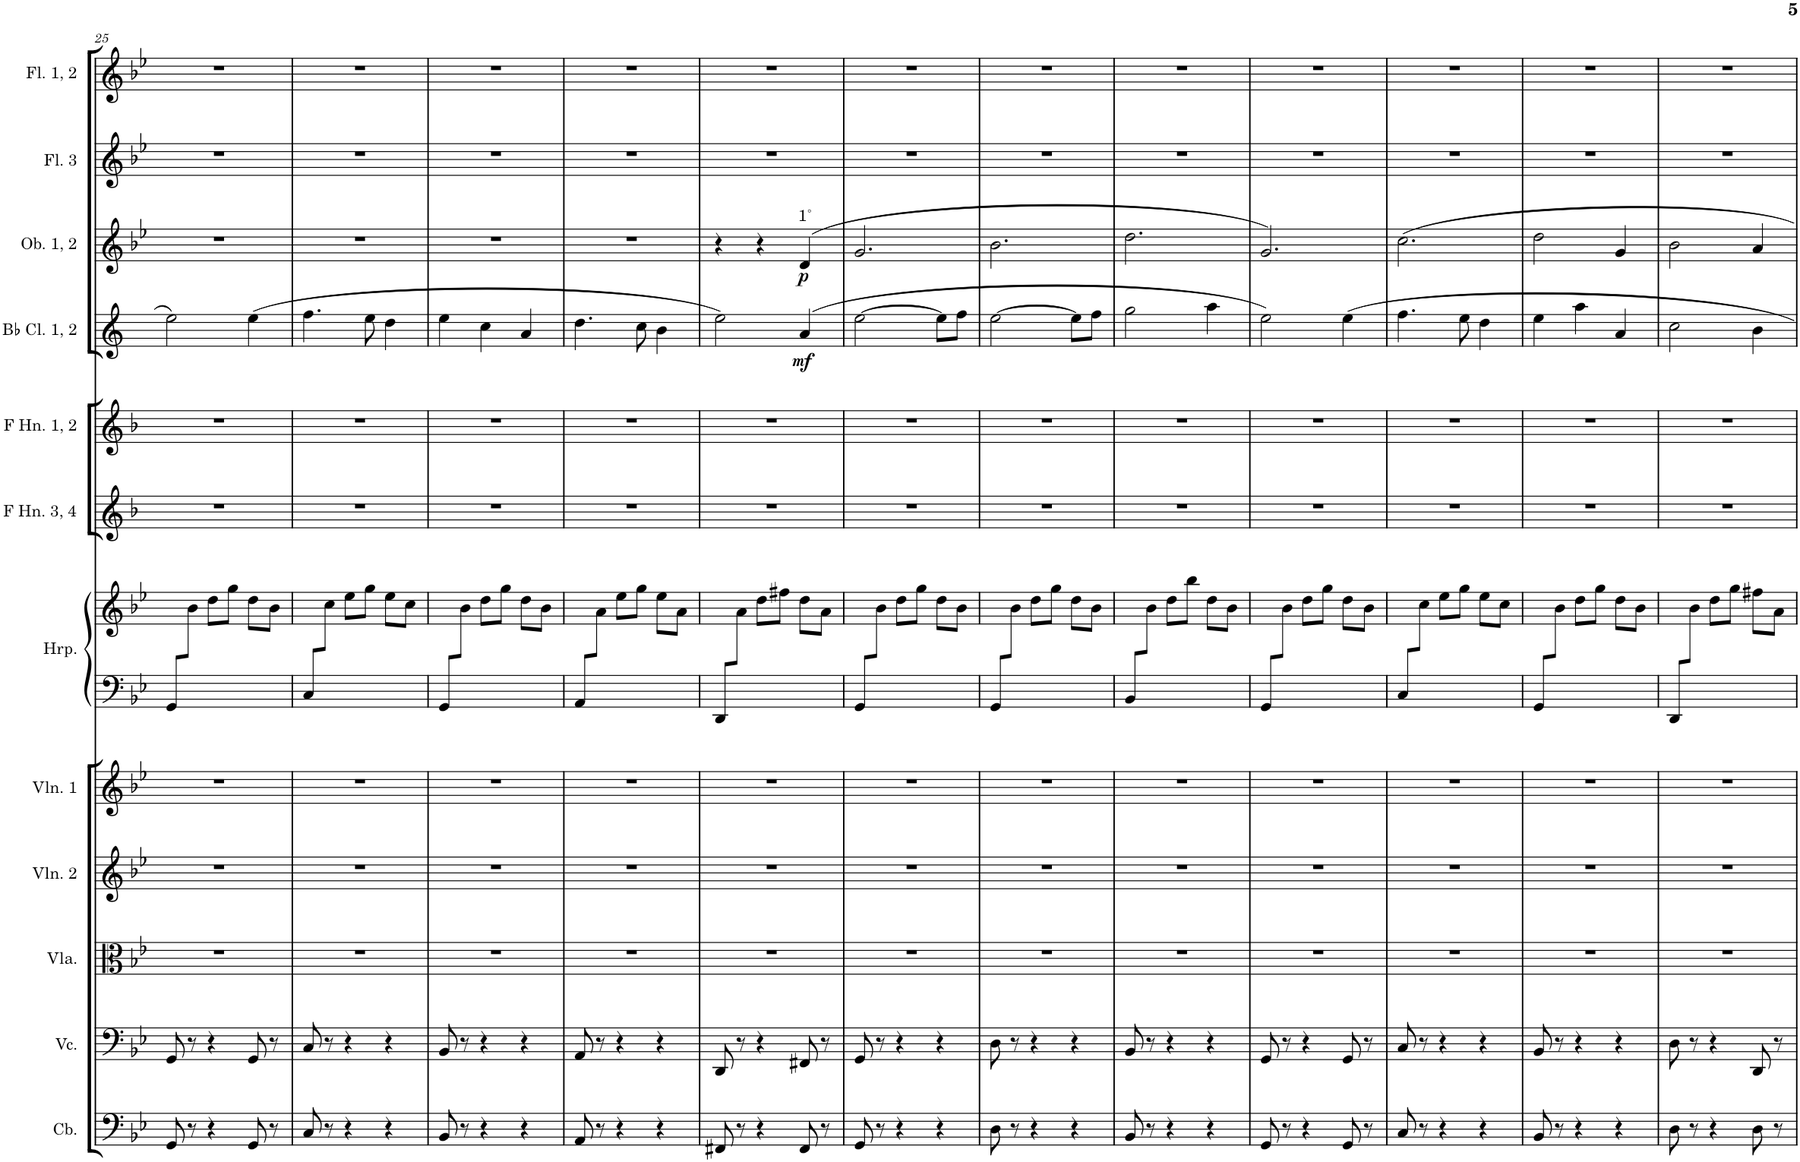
**kern	**kern	**kern	**kern	**kern	**kern	**kern	**kern	**kern	**kern	**dynam	**kern	**dynam	**kern	**kern
*part12	*part11	*part10	*part9	*part8	*part7	*part7	*part6	*part5	*part4	*part4	*part3	*part3	*part2	*part1
*staff13	*staff12	*staff11	*staff10	*staff9	*staff8	*staff7	*staff6	*staff5	*staff4	*staff4	*staff3	*staff3	*staff2	*staff1
*I"低音提琴	*I"大提琴	*I"中提琴	*I"小提琴 2	*I"小提琴 1	*I"竖琴	*	*I"F调圆号 3, 4	*I"F调圆号 1, 2	*I"降B调单簧管 1, 2	*	*I"双簧管 1, 2	*	*I"长笛 3	*I"长笛 1, 2
!!LO:PB:g=z
*clefF4	*clefF4	*clefC3	*clefG2	*clefG2	*clefF4	*clefG2	*clefG2	*clefG2	*clefG2	*	*clefG2	*	*clefG2	*clefG2
*Trd7c12	*	*	*	*	*	*	*Trd4c7	*Trd4c7	*Trd1c2	*	*	*	*	*
*k[b-e-]	*k[b-e-]	*k[b-e-]	*k[b-e-]	*k[b-e-]	*k[b-e-]	*k[b-e-]	*k[b-]	*k[b-]	*k[]	*	*k[b-e-]	*	*k[b-e-]	*k[b-e-]
*M3/4	*M3/4	*M3/4	*M3/4	*M3/4	*M3/4	*M3/4	*M3/4	*M3/4	*M3/4	*	*M3/4	*	*M3/4	*M3/4
=25	=25	=25	=25	=25	=25	=25	=25	=25	=25	=25	=25	=25	=25	=25
*	*	*	*	*	*^	*	*	*	*	*	*	*	*	*
8GG/	8GG/	2.r	2.r	2.r	8GG/L	2.ryy	8ryy	2.r	2.r	2ee\	.	2.r	.	2.r	2.r
8r	8r	.	.	.	2ryy	.	8b-\J	.	.	.	.	.	.	.	.
4r	4r	.	.	.	.	.	8dd\L	.	.	.	.	.	.	.	.
.	.	.	.	.	.	.	8gg\J	.	.	.	.	.	.	.	.
8GG/	8GG/	.	.	.	.	.	8dd\L	.	.	(4ee\	.	.	.	.	.
8r	8r	.	.	.	8ryy	.	8b-\J	.	.	.	.	.	.	.	.
=26	=26	=26	=26	=26	=26	=26	=26	=26	=26	=26	=26	=26	=26	=26	=26
8C/	8C/	2.r	2.r	2.r	8C/L	2.ryy	8ryy	2.r	2.r	4.ff\	.	2.r	.	2.r	2.r
8r	8r	.	.	.	2ryy	.	8cc\J	.	.	.	.	.	.	.	.
4r	4r	.	.	.	.	.	8ee-\L	.	.	.	.	.	.	.	.
.	.	.	.	.	.	.	8gg\J	.	.	8ee\	.	.	.	.	.
4r	4r	.	.	.	.	.	8ee-\L	.	.	4dd\	.	.	.	.	.
.	.	.	.	.	8ryy	.	8cc\J	.	.	.	.	.	.	.	.
=27	=27	=27	=27	=27	=27	=27	=27	=27	=27	=27	=27	=27	=27	=27	=27
8BB-/	8BB-/	2.r	2.r	2.r	8GG/L	2.ryy	8ryy	2.r	2.r	4ee\	.	2.r	.	2.r	2.r
8r	8r	.	.	.	2ryy	.	8b-\J	.	.	.	.	.	.	.	.
4r	4r	.	.	.	.	.	8dd\L	.	.	4cc\	.	.	.	.	.
.	.	.	.	.	.	.	8gg\J	.	.	.	.	.	.	.	.
4r	4r	.	.	.	.	.	8dd\L	.	.	4a/	.	.	.	.	.
.	.	.	.	.	8ryy	.	8b-\J	.	.	.	.	.	.	.	.
=28	=28	=28	=28	=28	=28	=28	=28	=28	=28	=28	=28	=28	=28	=28	=28
8AA/	8AA/	2.r	2.r	2.r	8AA/L	2.ryy	8ryy	2.r	2.r	4.dd\	.	2.r	.	2.r	2.r
8r	8r	.	.	.	2ryy	.	8a\J	.	.	.	.	.	.	.	.
4r	4r	.	.	.	.	.	8ee-\L	.	.	.	.	.	.	.	.
.	.	.	.	.	.	.	8gg\J	.	.	8cc\	.	.	.	.	.
4r	4r	.	.	.	.	.	8ee-\L	.	.	4b\	.	.	.	.	.
.	.	.	.	.	8ryy	.	8a\J	.	.	.	.	.	.	.	.
=29	=29	=29	=29	=29	=29	=29	=29	=29	=29	=29	=29	=29	=29	=29	=29
8FF#X/	8DD/	2.r	2.r	2.r	8DD/L	2.ryy	8ryy	2.r	2.r	2ee\)	.	4r	.	2.r	2.r
8r	8r	.	.	.	2ryy	.	8a\J	.	.	.	.	.	.	.	.
4r	4r	.	.	.	.	.	8dd\L	.	.	.	.	4r	.	.	.
.	.	.	.	.	.	.	8ff#X\J	.	.	.	.	.	.	.	.
!	!	!	!	!	!	!	!	!	!	!	!	!LO:TX:a:t=1˚	!	!	!
!	!	!	!	!	!	!	!	!	!	!	!LO:DY:b	!	!LO:DY:b	!	!
8FF#/	8FF#X/	.	.	.	.	.	8dd\L	.	.	(4a/	mf	(4d/	p	.	.
8r	8r	.	.	.	8ryy	.	8a\J	.	.	.	.	.	.	.	.
=30	=30	=30	=30	=30	=30	=30	=30	=30	=30	=30	=30	=30	=30	=30	=30
8GG/	8GG/	2.r	2.r	2.r	8GG/L	2.ryy	8ryy	2.r	2.r	[2ee\	.	2.g/	.	2.r	2.r
8r	8r	.	.	.	2ryy	.	8b-\J	.	.	.	.	.	.	.	.
4r	4r	.	.	.	.	.	8dd\L	.	.	.	.	.	.	.	.
.	.	.	.	.	.	.	8gg\J	.	.	.	.	.	.	.	.
4r	4r	.	.	.	.	.	8dd\L	.	.	8ee\L]	.	.	.	.	.
.	.	.	.	.	8ryy	.	8b-\J	.	.	8ff\J	.	.	.	.	.
=31	=31	=31	=31	=31	=31	=31	=31	=31	=31	=31	=31	=31	=31	=31	=31
8D\	8D\	2.r	2.r	2.r	8GG/L	2.ryy	8ryy	2.r	2.r	[2ee\	.	2.b-\	.	2.r	2.r
8r	8r	.	.	.	2ryy	.	8b-\J	.	.	.	.	.	.	.	.
4r	4r	.	.	.	.	.	8dd\L	.	.	.	.	.	.	.	.
.	.	.	.	.	.	.	8gg\J	.	.	.	.	.	.	.	.
4r	4r	.	.	.	.	.	8dd\L	.	.	8ee\L]	.	.	.	.	.
.	.	.	.	.	8ryy	.	8b-\J	.	.	8ff\J	.	.	.	.	.
=32	=32	=32	=32	=32	=32	=32	=32	=32	=32	=32	=32	=32	=32	=32	=32
8BB-/	8BB-/	2.r	2.r	2.r	8BB-/L	2.ryy	8ryy	2.r	2.r	2gg\	.	2.dd\	.	2.r	2.r
8r	8r	.	.	.	2ryy	.	8b-\J	.	.	.	.	.	.	.	.
4r	4r	.	.	.	.	.	8dd\L	.	.	.	.	.	.	.	.
.	.	.	.	.	.	.	8bb-\J	.	.	.	.	.	.	.	.
4r	4r	.	.	.	.	.	8dd\L	.	.	4aa\	.	.	.	.	.
.	.	.	.	.	8ryy	.	8b-\J	.	.	.	.	.	.	.	.
=33	=33	=33	=33	=33	=33	=33	=33	=33	=33	=33	=33	=33	=33	=33	=33
8GG/	8GG/	2.r	2.r	2.r	8GG/L	2.ryy	8ryy	2.r	2.r	2ee\)	.	2.g/)	.	2.r	2.r
8r	8r	.	.	.	2ryy	.	8b-\J	.	.	.	.	.	.	.	.
4r	4r	.	.	.	.	.	8dd\L	.	.	.	.	.	.	.	.
.	.	.	.	.	.	.	8gg\J	.	.	.	.	.	.	.	.
8GG/	8GG/	.	.	.	.	.	8dd\L	.	.	4ee\	.	.	.	.	.
8r	8r	.	.	.	8ryy	.	8b-\J	.	.	.	.	.	.	.	.
=34	=34	=34	=34	=34	=34	=34	=34	=34	=34	=34	=34	=34	=34	=34	=34
8C/	8C/	2.r	2.r	2.r	8C/L	2.ryy	8ryy	2.r	2.r	4.ff\	.	2.cc\	.	2.r	2.r
8r	8r	.	.	.	2ryy	.	8cc\J	.	.	.	.	.	.	.	.
4r	4r	.	.	.	.	.	8ee-\L	.	.	.	.	.	.	.	.
.	.	.	.	.	.	.	8gg\J	.	.	8ee\	.	.	.	.	.
4r	4r	.	.	.	.	.	8ee-\L	.	.	4dd\	.	.	.	.	.
.	.	.	.	.	8ryy	.	8cc\J	.	.	.	.	.	.	.	.
=35	=35	=35	=35	=35	=35	=35	=35	=35	=35	=35	=35	=35	=35	=35	=35
8BB-/	8BB-/	2.r	2.r	2.r	8GG/L	2.ryy	8ryy	2.r	2.r	4ee\	.	2dd\	.	2.r	2.r
8r	8r	.	.	.	2ryy	.	8b-\J	.	.	.	.	.	.	.	.
4r	4r	.	.	.	.	.	8dd\L	.	.	4aa\	.	.	.	.	.
.	.	.	.	.	.	.	8gg\J	.	.	.	.	.	.	.	.
4r	4r	.	.	.	.	.	8dd\L	.	.	4a/	.	4g/	.	.	.
.	.	.	.	.	8ryy	.	8b-\J	.	.	.	.	.	.	.	.
=36	=36	=36	=36	=36	=36	=36	=36	=36	=36	=36	=36	=36	=36	=36	=36
8D\	8D\	2.r	2.r	2.r	8DD/L	2.ryy	8ryy	2.r	2.r	2cc\	.	2b-\	.	2.r	2.r
8r	8r	.	.	.	2ryy	.	8b-\J	.	.	.	.	.	.	.	.
4r	4r	.	.	.	.	.	8dd\L	.	.	.	.	.	.	.	.
.	.	.	.	.	.	.	8gg\J	.	.	.	.	.	.	.	.
8D\	8DD/	.	.	.	.	.	8ff#X\L	.	.	4b\	.	4a/	.	.	.
8r	8r	.	.	.	8ryy	.	8a\J	.	.	.	.	.	.	.	.
*	*	*	*	*	*v	*v	*	*	*	*	*	*	*	*	*
=	=	=	=	=	=	=	=	=	=	=	=	=	=	=
*-	*-	*-	*-	*-	*-	*-	*-	*-	*-	*-	*-	*-	*-	*-
